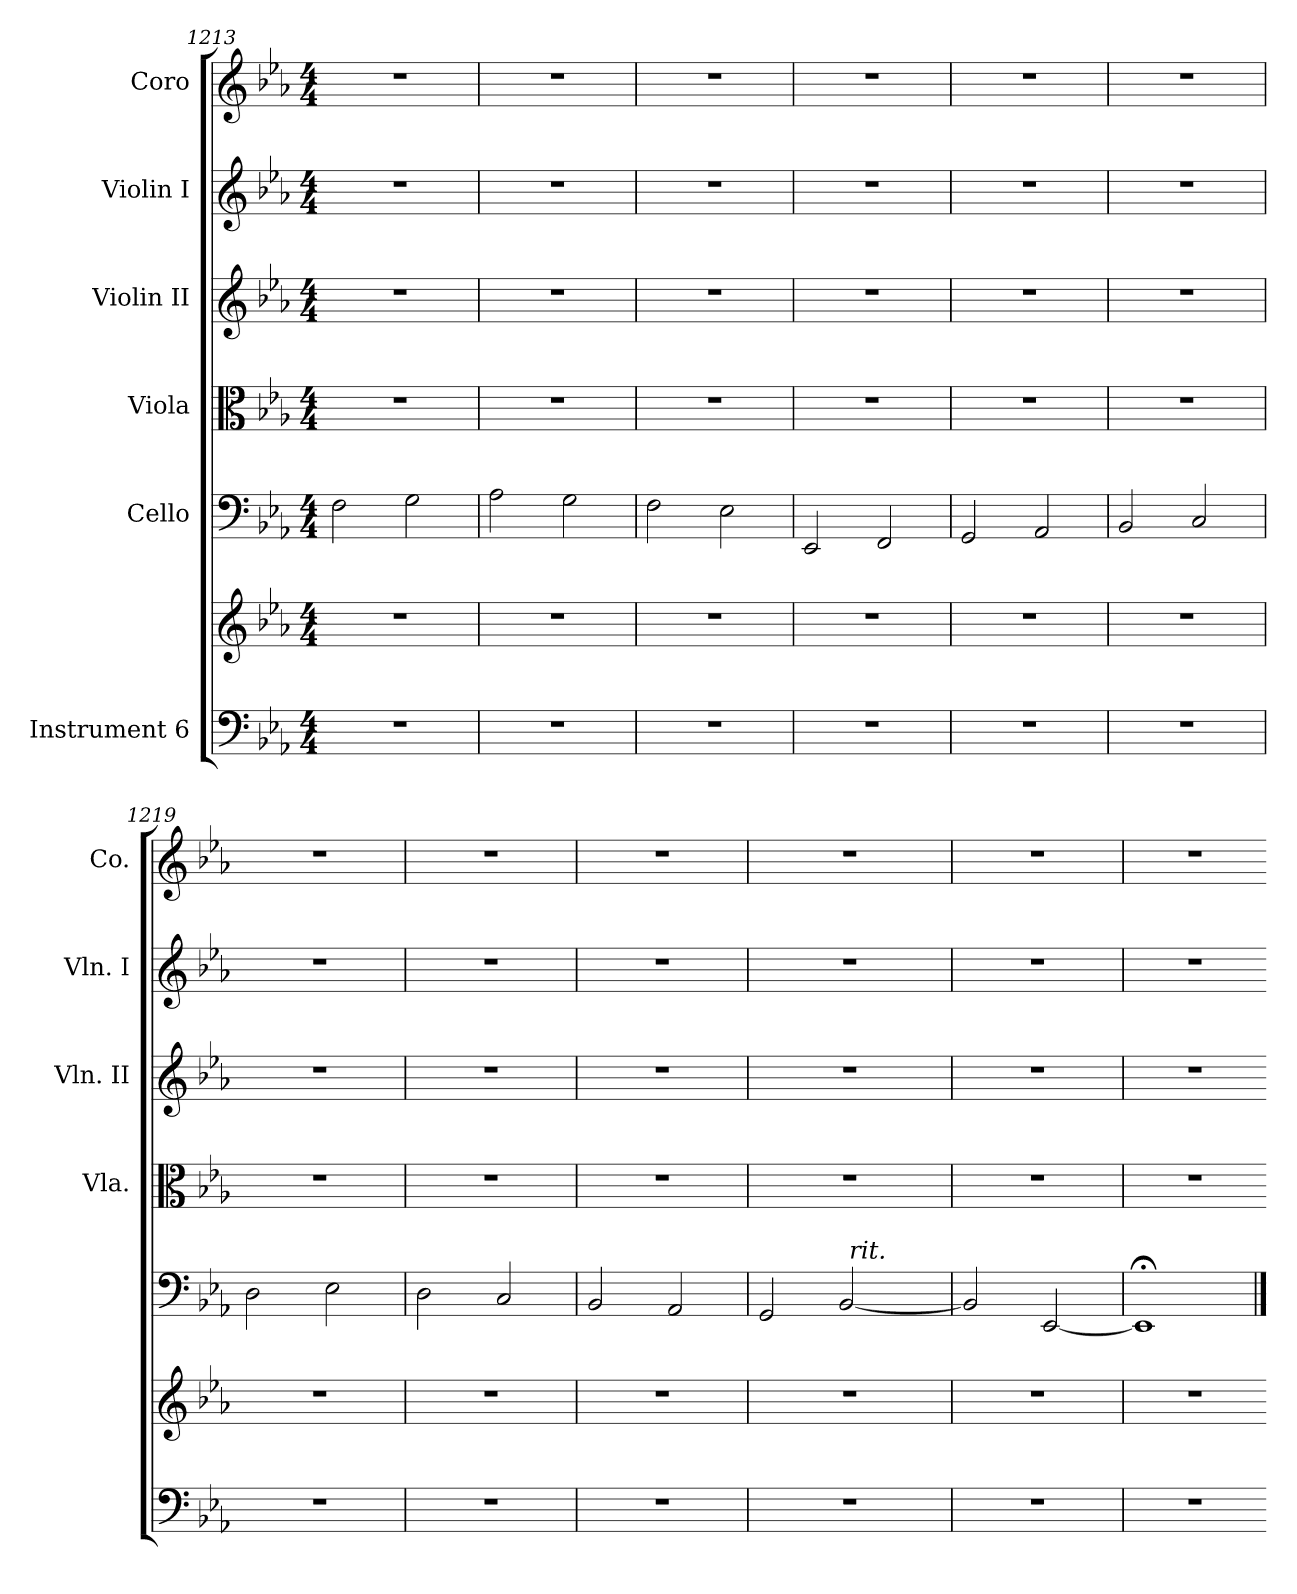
**kern	**kern	**kern	**kern	**kern	**kern	**kern
*part6	*part6	*part5	*part4	*part3	*part2	*part1
*staff7	*staff6	*staff5	*staff4	*staff3	*staff2	*staff1
*I"Instrument 6	*	*I"Cello	*I"Viola	*I"Violin II	*I"Violin I	*I"Coro
*	*	*	*I'Vla.	*I'Vln. II	*I'Vln. I	*I'Co.
*clefF4	*clefG2	*clefF4	*clefC3	*clefG2	*clefG2	*clefG2
*k[b-e-a-]	*k[b-e-a-]	*k[b-e-a-]	*k[b-e-a-]	*k[b-e-a-]	*k[b-e-a-]	*k[b-e-a-]
*E-:	*E-:	*E-:	*E-:	*E-:	*E-:	*E-:
*M4/4	*M4/4	*M4/4	*M4/4	*M4/4	*M4/4	*M4/4
=1213	=1213	=1213	=1213	=1213	=1213	=1213
1r	1r	2F\	1r	1r	1r	1r
.	.	2G\	.	.	.	.
!!LO:LB:g=z
=1214	=1214	=1214	=1214	=1214	=1214	=1214
1r	1r	2A-\	1r	1r	1r	1r
.	.	2G\	.	.	.	.
=1215	=1215	=1215	=1215	=1215	=1215	=1215
1r	1r	2F\	1r	1r	1r	1r
.	.	2E-\	.	.	.	.
=1216	=1216	=1216	=1216	=1216	=1216	=1216
1r	1r	2EE-/	1r	1r	1r	1r
.	.	2FF/	.	.	.	.
=1217	=1217	=1217	=1217	=1217	=1217	=1217
1r	1r	2GG/	1r	1r	1r	1r
.	.	2AA-/	.	.	.	.
=1218	=1218	=1218	=1218	=1218	=1218	=1218
1r	1r	2BB-/	1r	1r	1r	1r
.	.	2C/	.	.	.	.
!!LO:LB:g=z
=1219	=1219	=1219	=1219	=1219	=1219	=1219
1r	1r	2D\	1r	1r	1r	1r
.	.	2E-\	.	.	.	.
=1220	=1220	=1220	=1220	=1220	=1220	=1220
1r	1r	2D\	1r	1r	1r	1r
.	.	2C/	.	.	.	.
=1221	=1221	=1221	=1221	=1221	=1221	=1221
1r	1r	2BB-/	1r	1r	1r	1r
.	.	2AA-/	.	.	.	.
=1222	=1222	=1222	=1222	=1222	=1222	=1222
*	*	*^	*	*	*	*
1r	1r	2GG/	2ryy	1r	1r	1r	1r
.	.	[<2BB-/	64ryy	.	.	.	.
!	!	!	!LO:TX:a:i:t=rit.	!	!	!	!
.	.	.	4ryy	.	.	.	.
.	.	.	8...ryy	.	.	.	.
*	*	*v	*v	*	*	*	*
=1223	=1223	=1223	=1223	=1223	=1223	=1223
1r	1r	2BB-/]	1r	1r	1r	1r
.	.	[<2EE-/	.	.	.	.
=1224	=1224	=1224	=1224	=1224	=1224	=1224
1r	1r	1EE-;<]	1r	1r	1r	1r
=	=	==	=	=	=	=
*-	*-	*-	*-	*-	*-	*-
